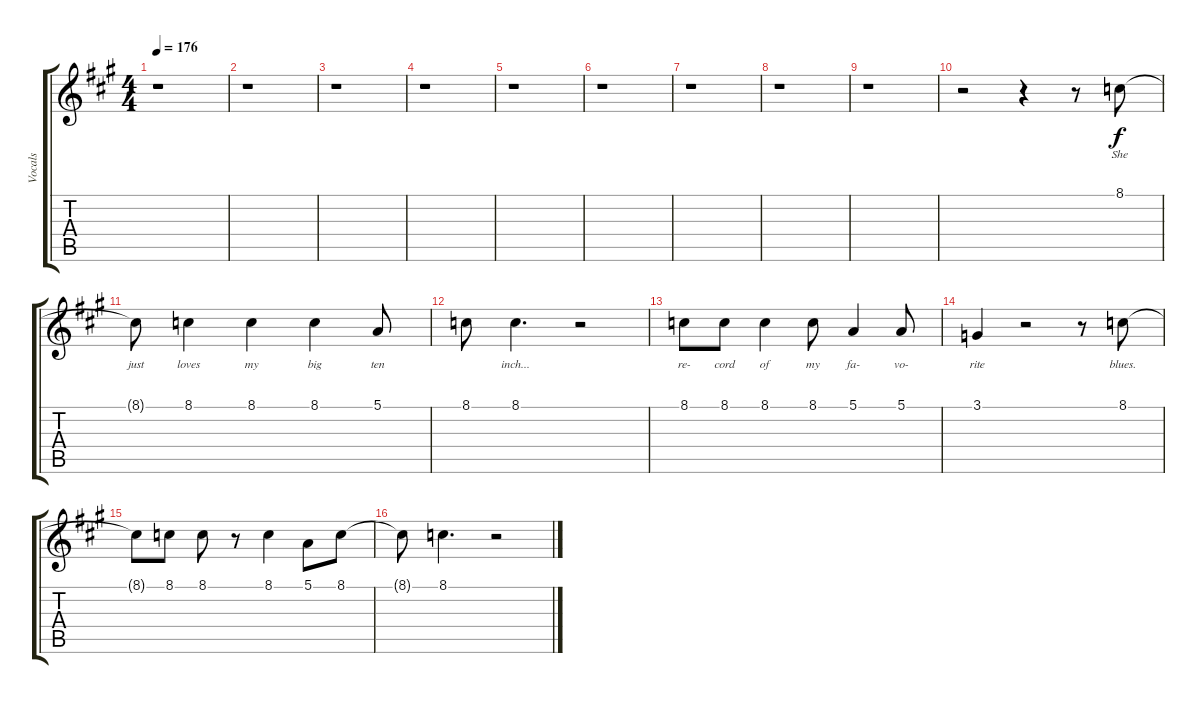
\track ("Vocals" "Vocals") {instrument trumpet}
\staff {score tabs}
\tuning (E4 B3 G3 D3 A2 E2) {hide}
\ts (4 4)
\tempo 176
\clef g2
\ks a
r.1{dy f} |
r.1 |
r.1 |
r.1 |
r.1 |
r.1 |
r.1 |
r.1 |
r.1 |
r.2 r.4 r.8 8.1.8{lyrics (0 "She") lyrics (1 "") lyrics (2 "") lyrics (3 "") lyrics (4 "")} |
8.1{t}.8{lyrics (0 "just") lyrics (1 "") lyrics (2 "") lyrics (3 "") lyrics (4 "")} 8.1.4{lyrics (0 "loves") lyrics (1 "") lyrics (2 "") lyrics (3 "") lyrics (4 "")} 8.1.4{lyrics (0 "my") lyrics (1 "") lyrics (2 "") lyrics (3 "") lyrics (4 "")} 8.1.4{lyrics (0 "big") lyrics (1 "") lyrics (2 "") lyrics (3 "") lyrics (4 "")} 5.1.8{lyrics (0 "ten") lyrics (1 "") lyrics (2 "") lyrics (3 "") lyrics (4 "")} |
8.1.8{lyrics (0 "") lyrics (1 "") lyrics (2 "") lyrics (3 "") lyrics (4 "")} 8.1.4{d lyrics (0 "inch...") lyrics (1 "") lyrics (2 "") lyrics (3 "") lyrics (4 "")} r.2 |
8.1.8{lyrics (0 "re-") lyrics (1 "") lyrics (2 "") lyrics (3 "") lyrics (4 "")} 8.1.8{lyrics (0 "cord") lyrics (1 "") lyrics (2 "") lyrics (3 "") lyrics (4 "")} 8.1.4{lyrics (0 "of") lyrics (1 "") lyrics (2 "") lyrics (3 "") lyrics (4 "")} 8.1.8{lyrics (0 "my") lyrics (1 "") lyrics (2 "") lyrics (3 "") lyrics (4 "")} 5.1.4{lyrics (0 "fa-") lyrics (1 "") lyrics (2 "") lyrics (3 "") lyrics (4 "")} 5.1.8{lyrics (0 "vo-") lyrics (1 "") lyrics (2 "") lyrics (3 "") lyrics (4 "")} |
3.1.4{lyrics (0 "rite") lyrics (1 "") lyrics (2 "") lyrics (3 "") lyrics (4 "")} r.2 r.8 8.1.8{lyrics (0 "blues.") lyrics (1 "") lyrics (2 "") lyrics (3 "") lyrics (4 "")} |
8.1{t}.8 8.1.8 8.1.8 r.8 8.1.4 5.1.8 8.1.8 |
8.1{t}.8 8.1.4{d} r.2
